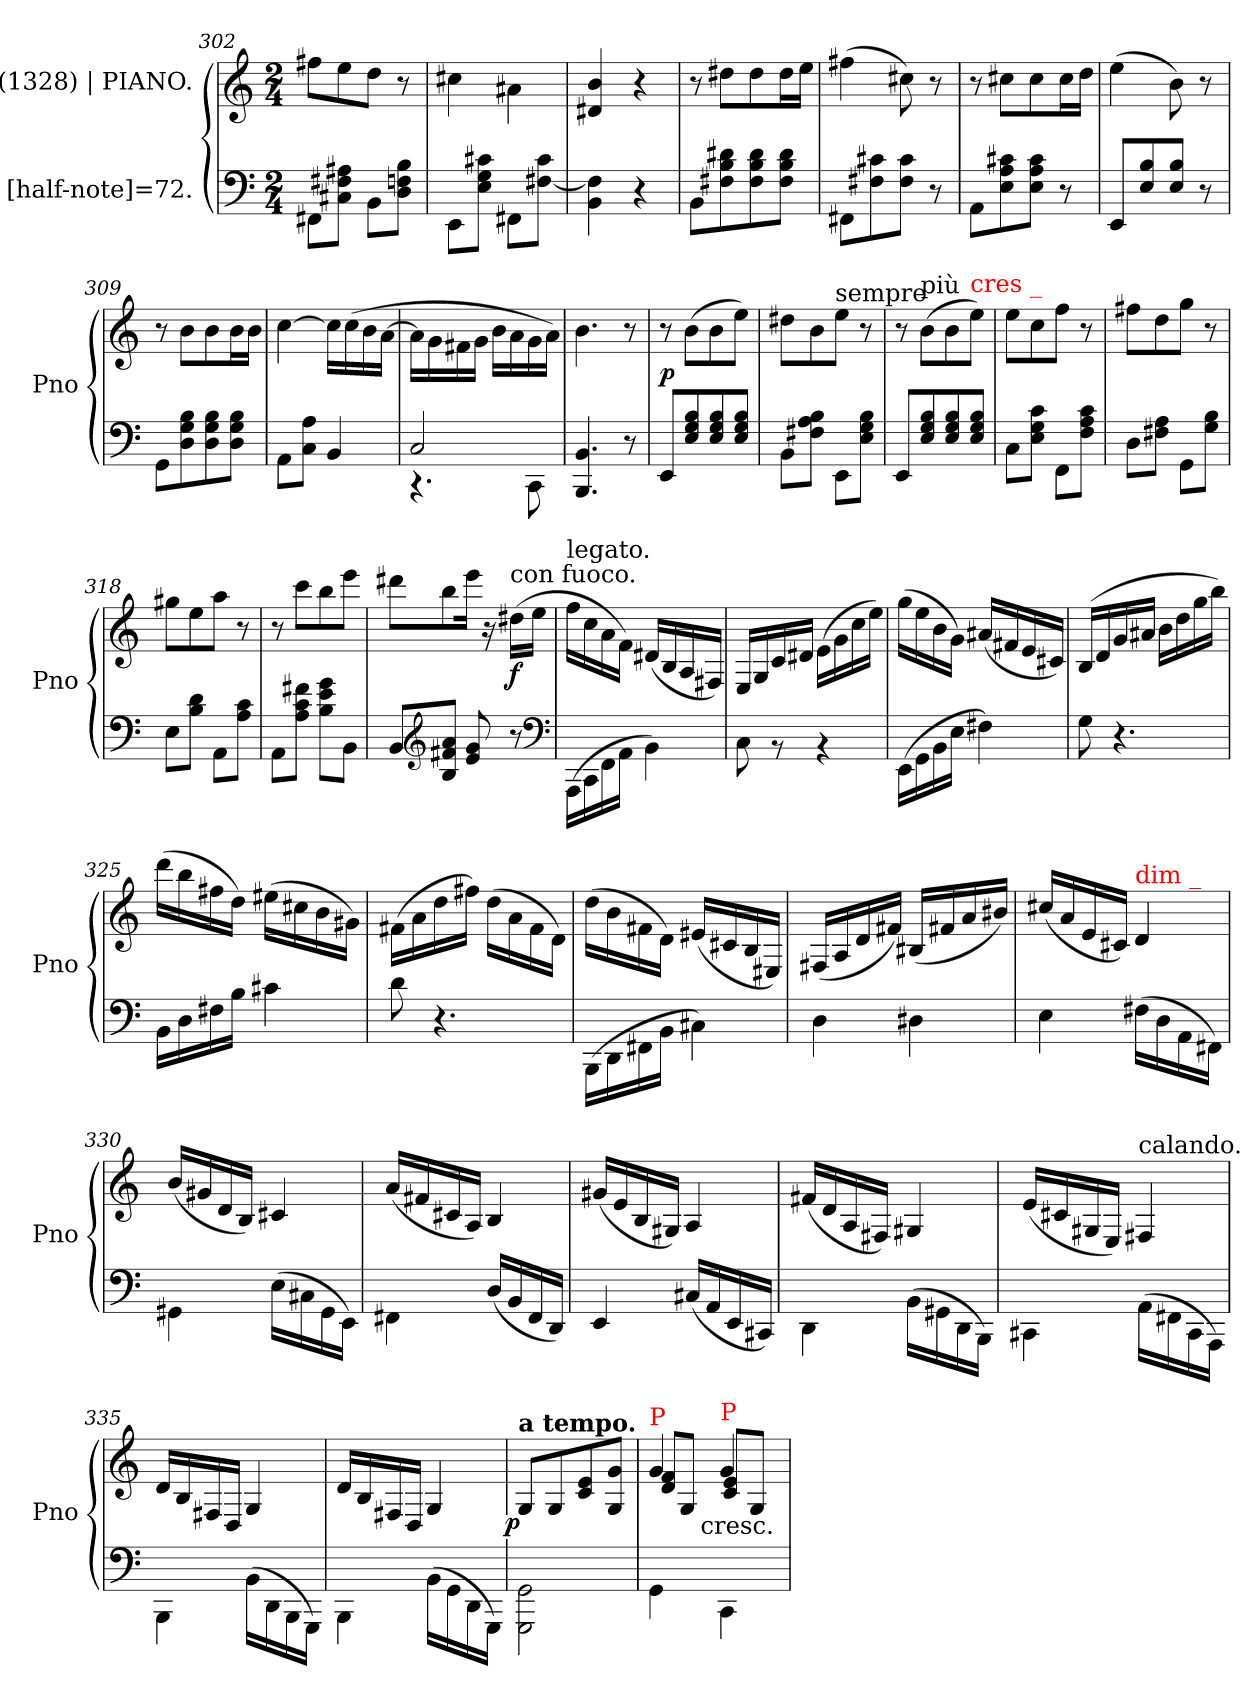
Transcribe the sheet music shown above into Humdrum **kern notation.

**kern	**kern	**dynam
*part2	*part1	*part1
*staff2	*staff1	*staff1
*I"[half-note]=72.	*I" (1328) | PIANO.	*
*	*I'Pno	*
*clefF4	*clefG2	*
*k[]	*k[]	*
*M2/4	*M2/4	*
=302	=302	=302
8FF#X\L	8ff#XL	.
8A#X 8F#X 8C#XJ	8ee	.
8BBL	8ddJ	.
8B 8Fn 8DJ	8r	.
=303	=303	=303
8EE\L	4cc#X	.
8c#X 8G 8EJ	.	.
8FF#X\L	4a#X\	.
8c# [8F#XJ	.	.
=304	=304	=304
4F#] 4BB	4b 4d#X	.
4r	4r	.
=305	=305	=305
8BBL	8r	.
8d#X 8B 8F#X	8dd#XL	.
8d# 8B 8F#	8dd#	.
8d# 8B 8F#J	16dd#L	.
.	16eeJJ	.
=306	=306	=306
8FF#XL	(>4ff#X	.
8c#X 8F#X	.	.
8c# 8F#J	8cc#X)	.
8r	8r	.
=307	=307	=307
8AAL	8r	.
8c#X 8A 8E	8cc#XL	.
8c# 8A 8EJ	8cc#	.
8r	16cc#L	.
.	16ddJJ	.
=308	=308	=308
8EEL	(>4ee	.
8B 8E	.	.
8B 8EJ	8b)	.
8r	8r	.
=309	=309	=309
8GGL	8r	.
8B 8G 8D	8bL	.
8B 8G 8D	8b	.
8B 8G 8DJ	16bL	.
.	16bJJ	.
=310	=310	=310
8AA\L	[4cc	.
8A 8CJ	.	.
4BB/	16ccLL]	.
.	(>16cc	.
.	16b	.
.	[16aJJ	.
=311	=311	=311
*^	*	*
2C	4.rCC	16a\LL]	.
.	.	16g	.
.	.	16f#X	.
.	.	16gJJ	.
.	.	16b\LL	.
.	.	16a	.
.	8CC	16g	.
.	.	16aJJ)	.
*v	*v	*	*
=312	=312	=312
4.BB/ 4.BBB/	4.b	.
8r	8r	.
=313	=313	=313
8EEL	8r	p
8B 8G 8E	(>8bL	.
8B 8G 8E	8b	.
8B 8G 8EJ	8eeJ)	.
=314	=314	=314
8BBL	8dd#XL	.
8B 8A 8F#XJ	8b	.
!	!LO:TX:a:t=sempre	!
8EE\L	8eeJ	.
8B 8G 8EJ	8r	.
=315	=315	=315
8EEL	8r	.
!	!LO:TX:a:t=più	!
8B 8G 8E	(>8bL	.
8B 8G 8E	8b	.
!	!LO:TX:a:color=red:t=cres _	!
8B 8G 8EJ	8eeJ)	.
=316	=316	=316
8CL	8eeL	.
8c 8G 8EJ	8cc	.
8FF\L	8ffJ	.
8c 8A 8FJ	8r	.
=317	=317	=317
8DL	8ff#XL	.
8A 8F#XJ	8dd	.
8GGL	8ggJ	.
8B 8GJ	8r	.
=318	=318	=318
8EL	8gg#XL	.
8d 8BJ	8ee	.
8AAL	8aaJ	.
8c 8AJ	8r	.
=319	=319	=319
8AAL	8r	.
8f#X 8c 8AJ	8cccL	.
8g 8e 8BL	8bb	.
8BBJ	8eeeJ	.
=320	=320	=320
8BBL	8ddd#XL	.
*clefG2	*	*
8a 8f#X 8BJ	8bb	.
8g 8e	16eeeJk	.
.	16r	.
!	!LO:TX:a:t=con fuoco.	!
8r	(>16dd#XLL	f
.	16eeJJ	.
*clefF4	*	*
=321	=321	=321
!	!LO:TX:a:t=legato.	!
(>16AAA\LL	16ffLL	.
16CC	16cc	.
16FF	16a	.
16AAJJ	16fJJ)	.
4BB\)	(<16d#XLL	.
.	16B/	.
.	16A/	.
.	16F#XJJ)	.
=322	=322	=322
8C\	16E/LL	.
.	16G/	.
8rBB	16c/	.
.	16d#XJJ	.
4rBB	(>16e\LL	.
.	16g	.
.	16cc	.
.	16eeJJ)	.
=323	=323	=323
(>16EE\LL	(>16ggLL	.
16GG	16ee	.
16BB	16b	.
16EJJ	16gJJ)	.
4F#X)	(<16a#XLL	.
.	16f#X	.
.	16e	.
.	16c#XJJ)	.
=324	=324	=324
8G	(>16BLL	.
.	16d	.
4.r	16g	.
.	16a#XJJ	.
.	16bLL	.
.	16dd	.
.	16gg	.
.	16bbJJ)	.
=325	=325	=325
16BBLL	(>16dddLL	.
16D	16bb	.
16F#X	16ff#X	.
16BJJ	16ddJJ)	.
4c#X	(>16ee#XLL	.
.	16cc#X	.
.	16b	.
.	16g#XJJ)	.
=326	=326	=326
8d	(>16f#XLL	.
.	16a	.
4.r	16dd	.
.	16ff#XJJ)	.
.	(>16dd\LL	.
.	16a	.
.	16f#	.
.	16dJJ)	.
=327	=327	=327
(>16BBB\LL	(>16dd\LL	.
16DD	16b	.
16FF#X	16f#X	.
16BBJJ	16dJJ)	.
4C#X\)	(<16e#XLL	.
.	16c#X	.
.	16B	.
.	16E#XJJ)	.
=328	=328	=328
4D	(>16F#XLL	.
.	16A/	.
.	16d	.
.	16f#XJJ)	.
4D#X	(<16B#XLL	.
.	16f#X	.
.	16a	.
.	16b#XJJ)	.
=329	=329	=329
4E	(<16cc#XLL	.
.	16a	.
.	16e	.
.	16c#XJJ)	.
!	!LO:TX:a:color=red:t=dim _	!
(>16F#X\LL	4d	.
16D	.	.
16AA	.	.
16FF#XJJ)	.	.
=330	=330	=330
4GG#X\	(<16bLL	.
.	16g#X	.
.	16d	.
.	16BJJ)	.
(>16E\LL	4c#X	.
16C#X	.	.
16GG#	.	.
16EEJJ)	.	.
=331	=331	=331
4FF#X\	(<16aLL	.
.	16f#X	.
.	16c#X	.
.	16AJJ)	.
(<16DLL	4B	.
16BB	.	.
16FF#	.	.
16DDJJ)	.	.
=332	=332	=332
4EE	(<16g#XLL	.
.	16e	.
.	16B	.
.	16G#XJJ)	.
(<16C#XLL	4A	.
16AA	.	.
16EE	.	.
16CC#XJJ)	.	.
=333	=333	=333
4DD\	(<16f#XLL	.
.	16d	.
.	16A/	.
.	16F#XJJ)	.
(>16BB\LL	4G#X/	.
16GG#X	.	.
16DD	.	.
16BBBJJ)	.	.
=334	=334	=334
4CC#X\	(<16eLL	.
.	16c#X	.
.	16G#X	.
.	16E/JJ)	.
!	!LO:TX:a:t=calando.	!
(>16AA\LL	4F#X/	.
16FF#X	.	.
16CC#	.	.
16AAAJJ)	.	.
=335	=335	=335
4BBB\	16d/LL	.
.	16B/	.
.	16F#X	.
.	16D/JJ	.
(>16BB\LL	4G/	.
16DD	.	.
16BBB	.	.
16GGGJJ)	.	.
=336	=336	=336
4BBB\	16d/LL	.
.	16B/	.
.	16F#X	.
.	16D/JJ	.
(>16BB\LL	4G/	.
16GG	.	.
16DD	.	.
16GGGJJ)	.	.
=337	=337	=337
!	!LO:TX:a:B:t=a tempo.	!
!	!	!LO:DY:rj
2GG\ 2GGG\	8G/L	p
.	8G/	.
.	8e/ 8c/	.
.	8g/ 8G/J	.
=338	=338	=338
*	*^	*
!	!LO:TX:a:color=red:t=P	!	!
*	*	*^	*
4GG\	4g	8f\ 8d\L	8.ryy	.
.	.	8G/J	.	.
!	!	!	!LO:TX:c:t=cresc.	!
.	.	.	4ryy	.
!	!LO:TX:a:color=red:t=P	!	!	!
4CC\	4g	8e\ 8c\L	.	.
.	.	8G/J	.	.
.	.	.	16ryy	.
*	*v	*v	*v	*
=	=	=
*-	*-	*-
